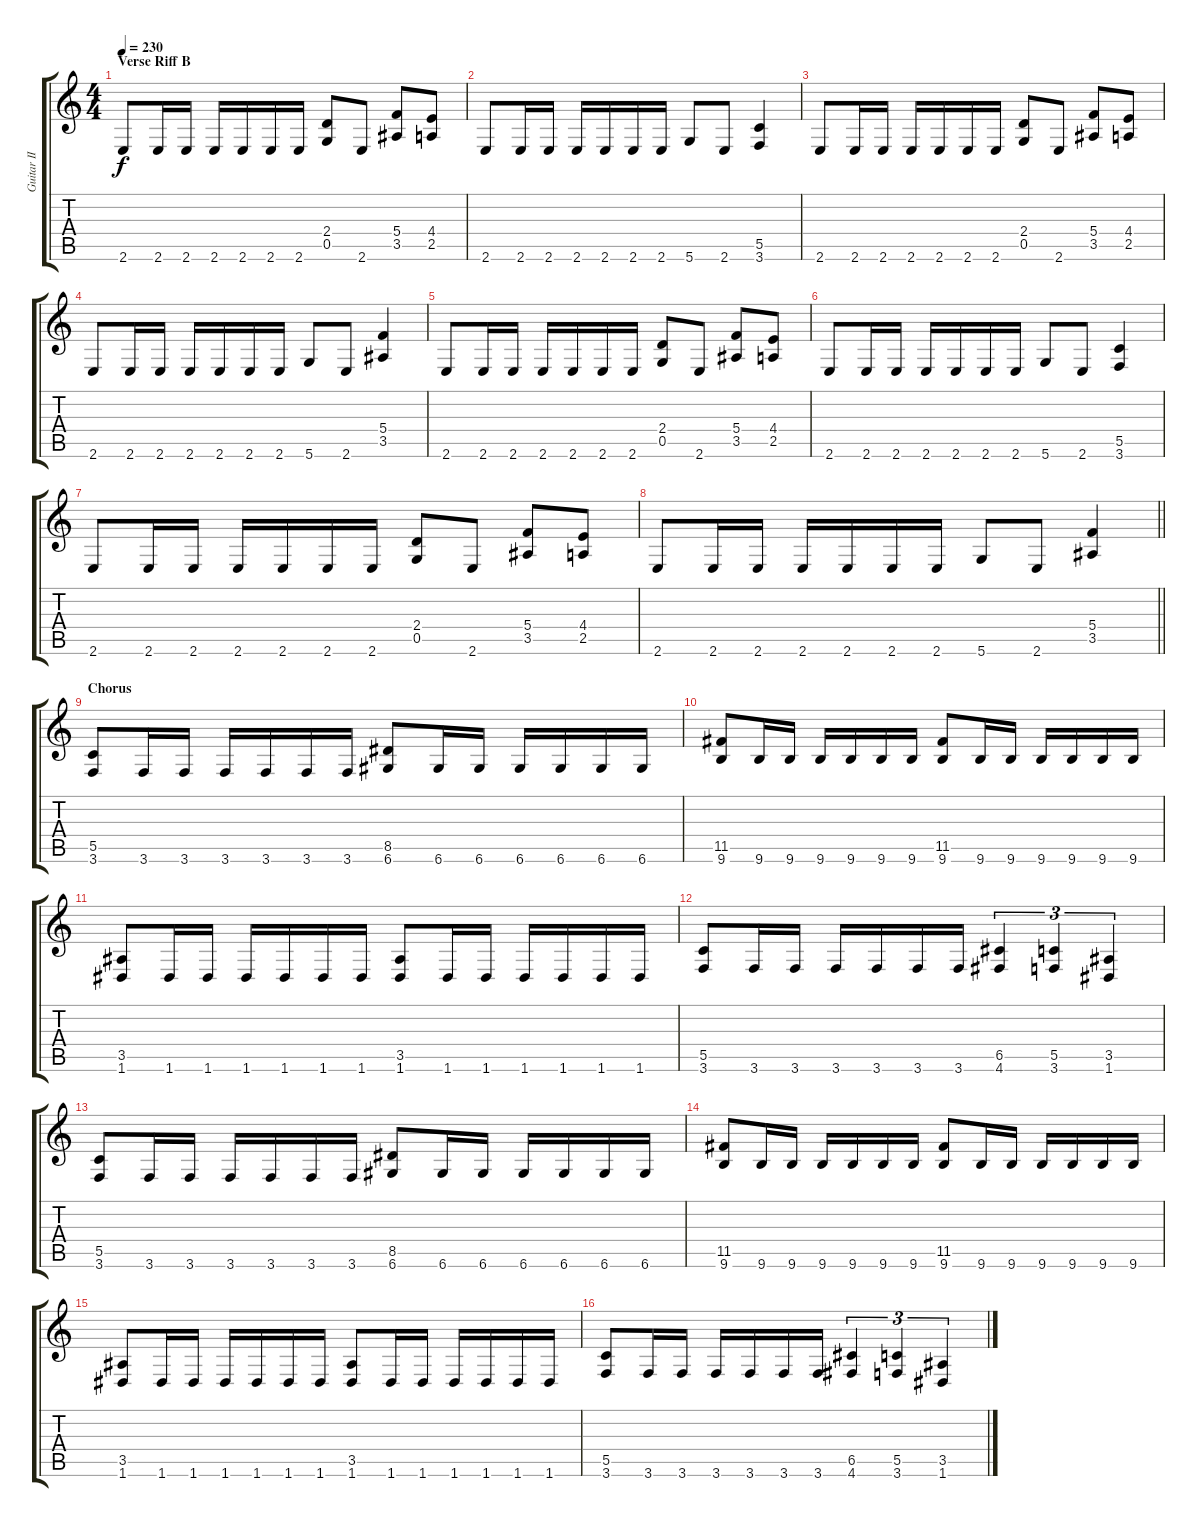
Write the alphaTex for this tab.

\track ("Guitar II" "Guitar II") {instrument distortionguitar}
\staff {score tabs}
\tuning (D4 A3 F3 C3 G2 D2) {hide}
\ts (4 4)
\section ("" "Verse Riff B")
\tempo 230
\clef g2
\ks c
2.6.8{dy f} 2.6.16 2.6.16 2.6.16 2.6.16 2.6.16 2.6.16 (2.4 0.5).8 2.6.8 (5.4 3.5).8 (4.4 2.5).8 |
2.6.8 2.6.16 2.6.16 2.6.16 2.6.16 2.6.16 2.6.16 5.6.8 2.6.8 (5.5 3.6).4 |
2.6.8 2.6.16 2.6.16 2.6.16 2.6.16 2.6.16 2.6.16 (2.4 0.5).8 2.6.8 (5.4 3.5).8 (4.4 2.5).8 |
2.6.8 2.6.16 2.6.16 2.6.16 2.6.16 2.6.16 2.6.16 5.6.8 2.6.8 (5.4 3.5).4 |
2.6.8 2.6.16 2.6.16 2.6.16 2.6.16 2.6.16 2.6.16 (2.4 0.5).8 2.6.8 (5.4 3.5).8 (4.4 2.5).8 |
2.6.8 2.6.16 2.6.16 2.6.16 2.6.16 2.6.16 2.6.16 5.6.8 2.6.8 (5.5 3.6).4 |
2.6.8 2.6.16 2.6.16 2.6.16 2.6.16 2.6.16 2.6.16 (2.4 0.5).8 2.6.8 (5.4 3.5).8 (4.4 2.5).8 |
\barLineRight lightlight
2.6.8 2.6.16 2.6.16 2.6.16 2.6.16 2.6.16 2.6.16 5.6.8 2.6.8 (5.4 3.5).4 |
\section ("" "Chorus")
(5.5 3.6).8 3.6.16 3.6.16 3.6.16 3.6.16 3.6.16 3.6.16 (8.5 6.6).8 6.6.16 6.6.16 6.6.16 6.6.16 6.6.16 6.6.16 |
(11.5 9.6).8 9.6.16 9.6.16 9.6.16 9.6.16 9.6.16 9.6.16 (11.5 9.6).8 9.6.16 9.6.16 9.6.16 9.6.16 9.6.16 9.6.16 |
(3.5 1.6).8 1.6.16 1.6.16 1.6.16 1.6.16 1.6.16 1.6.16 (3.5 1.6).8 1.6.16 1.6.16 1.6.16 1.6.16 1.6.16 1.6.16 |
(5.5 3.6).8 3.6.16 3.6.16 3.6.16 3.6.16 3.6.16 3.6.16 (6.5 4.6).4{tu (3 2)} (5.5 3.6).4{tu (3 2)} (3.5 1.6).4{tu (3 2)} |
(5.5 3.6).8 3.6.16 3.6.16 3.6.16 3.6.16 3.6.16 3.6.16 (8.5 6.6).8 6.6.16 6.6.16 6.6.16 6.6.16 6.6.16 6.6.16 |
(11.5 9.6).8 9.6.16 9.6.16 9.6.16 9.6.16 9.6.16 9.6.16 (11.5 9.6).8 9.6.16 9.6.16 9.6.16 9.6.16 9.6.16 9.6.16 |
(3.5 1.6).8 1.6.16 1.6.16 1.6.16 1.6.16 1.6.16 1.6.16 (3.5 1.6).8 1.6.16 1.6.16 1.6.16 1.6.16 1.6.16 1.6.16 |
(5.5 3.6).8 3.6.16 3.6.16 3.6.16 3.6.16 3.6.16 3.6.16 (6.5 4.6).4{tu (3 2)} (5.5 3.6).4{tu (3 2)} (3.5 1.6).4{tu (3 2)}
